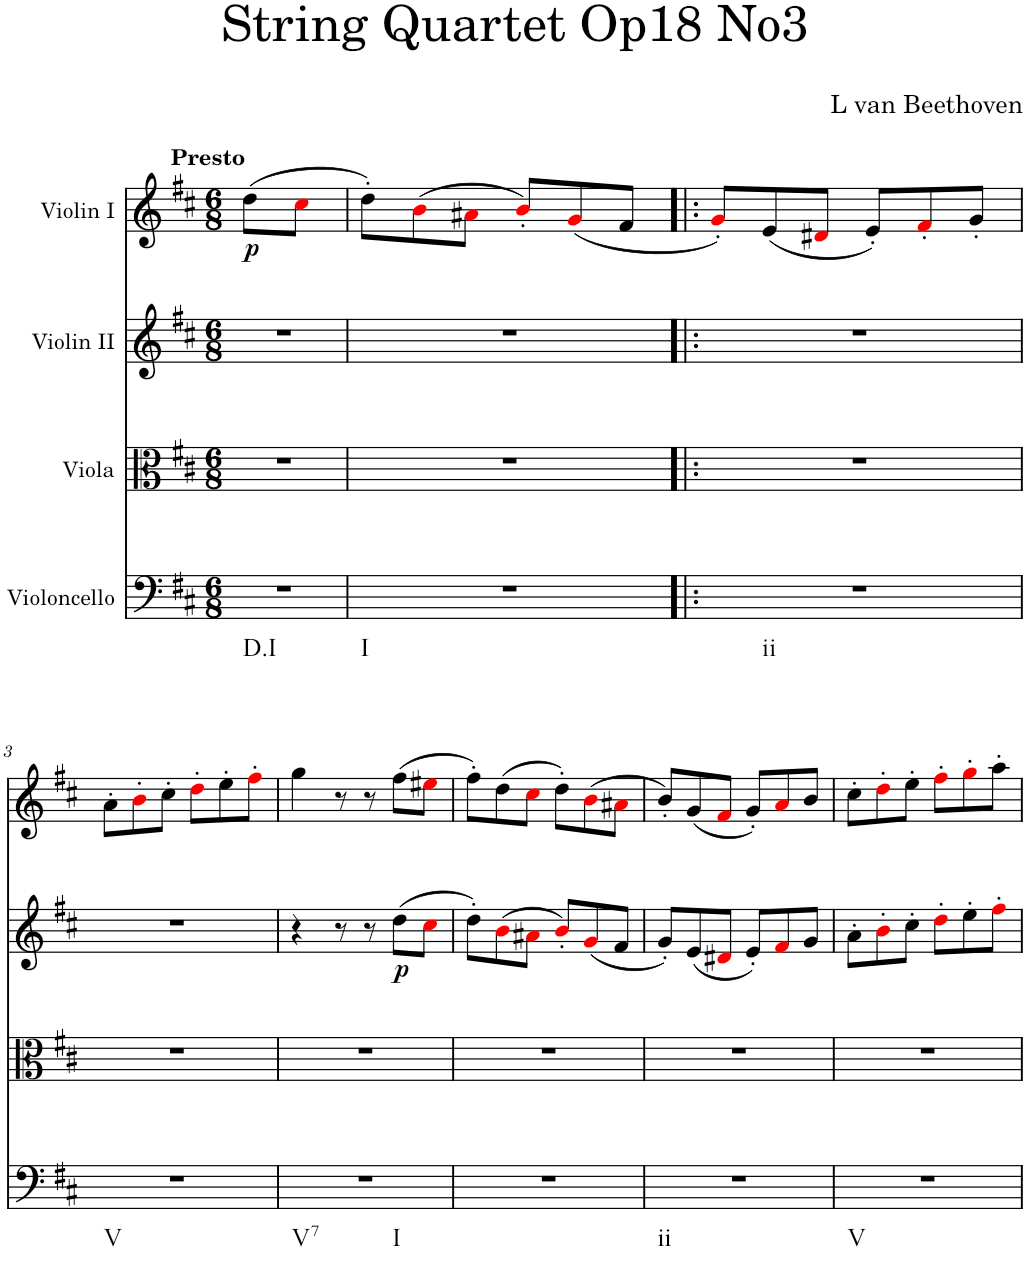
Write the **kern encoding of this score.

**kern	**kern	**kern	**dynam	**kern	**dynam
*part4	*part3	*part2	*part2	*part1	*part1
*staff4	*staff3	*staff2	*staff2	*staff1	*staff1
*I"Violoncello	*I"Viola	*I"Violin II	*	*I"Violin I	*
*I'Vc	*I'Vla	*I'Vln	*	*I'Vln	*
*clefF4	*clefC3	*clefG2	*	*clefG2	*
*k[f#c#]	*k[f#c#]	*k[f#c#]	*	*k[f#c#]	*
*M6/8	*M6/8	*M6/8	*	*M6/8	*
=	=	=	=	=	=
!	!	!	!	!LO:TX:a:B:t=Presto	!
!LO:TX:b:t=D.I	!	!	!	!	!
!	!	!	!	!	!LO:DY:b
2.r	2.r	2.r	.	(8dd\L	p
.	.	.	.	8cc#i\J	.
.	.	.	.	2ryy	.
=1	=1	=1	=1	=1	=1
!LO:TX:b:t=I	!	!	!	!	!
2.r	2.r	2.r	.	8dd'\L)	.
.	.	.	.	(8bi\	.
.	.	.	.	8a#Xi\J	.
.	.	.	.	8b'i/L)	.
.	.	.	.	(8gi/	.
.	.	.	.	8f#/J	.
=2!|:	=2!|:	=2!|:	=2!|:	=2!|:	=2!|:
!LO:TX:b:t=ii	!	!	!	!	!
2.r	2.r	2.r	.	8g'i/L)	.
.	.	.	.	(8e/	.
.	.	.	.	8d#Xi/J	.
.	.	.	.	8e'/L)	.
.	.	.	.	8f#'i/	.
.	.	.	.	8g'/J	.
!!LO:LB:g=z
=3	=3	=3	=3	=3	=3
!LO:TX:b:t=V	!	!	!	!	!
2.r	2.r	2.r	.	8a'\L	.
.	.	.	.	8b'i\	.
.	.	.	.	8cc#'\J	.
.	.	.	.	8dd'i\L	.
.	.	.	.	8ee'\	.
.	.	.	.	8ff#'i\J	.
=4	=4	=4	=4	=4	=4
!LO:TX:b:t=V7	!	!	!	!	!
!LO:TX:b:t=I	!	!	!	!	!
2.r	2.r	4r	.	4gg\	.
.	.	8r	.	8r	.
.	.	8r	.	8r	.
!	!	!	!LO:DY:b	!	!
.	.	(8dd\L	p	(8ff#\L	.
.	.	8cc#i\J	.	8ee#Xi\J	.
=5	=5	=5	=5	=5	=5
2.r	2.r	8dd'\L)	.	8ff#'\L)	.
.	.	(8bi\	.	(8dd\	.
.	.	8a#Xi\J	.	8cc#i\J	.
.	.	8b'i/L)	.	8dd'\L)	.
.	.	(8gi/	.	(8bi\	.
.	.	8f#/J	.	8a#Xi\J	.
=6	=6	=6	=6	=6	=6
!LO:TX:b:t=ii	!	!	!	!	!
2.r	2.r	8g'/L)	.	8b'/L)	.
.	.	(8e/	.	(8g/	.
.	.	8d#Xi/J	.	8f#i/J	.
.	.	8e'/L)	.	8g'/L)	.
.	.	8f#i/	.	8ai/	.
.	.	8g/J	.	8b/J	.
=7	=7	=7	=7	=7	=7
!LO:TX:b:t=V	!	!	!	!	!
2.r	2.r	8a'\L	.	8cc#'\L	.
.	.	8b'i\	.	8dd'i\	.
.	.	8cc#'\J	.	8ee'\J	.
.	.	8dd'i\L	.	8ff#'i\L	.
.	.	8ee'\	.	8gg'i\	.
.	.	8ff#'i\J	.	8aa'\J	.
=	=	=	=	=	=
*-	*-	*-	*-	*-	*-
